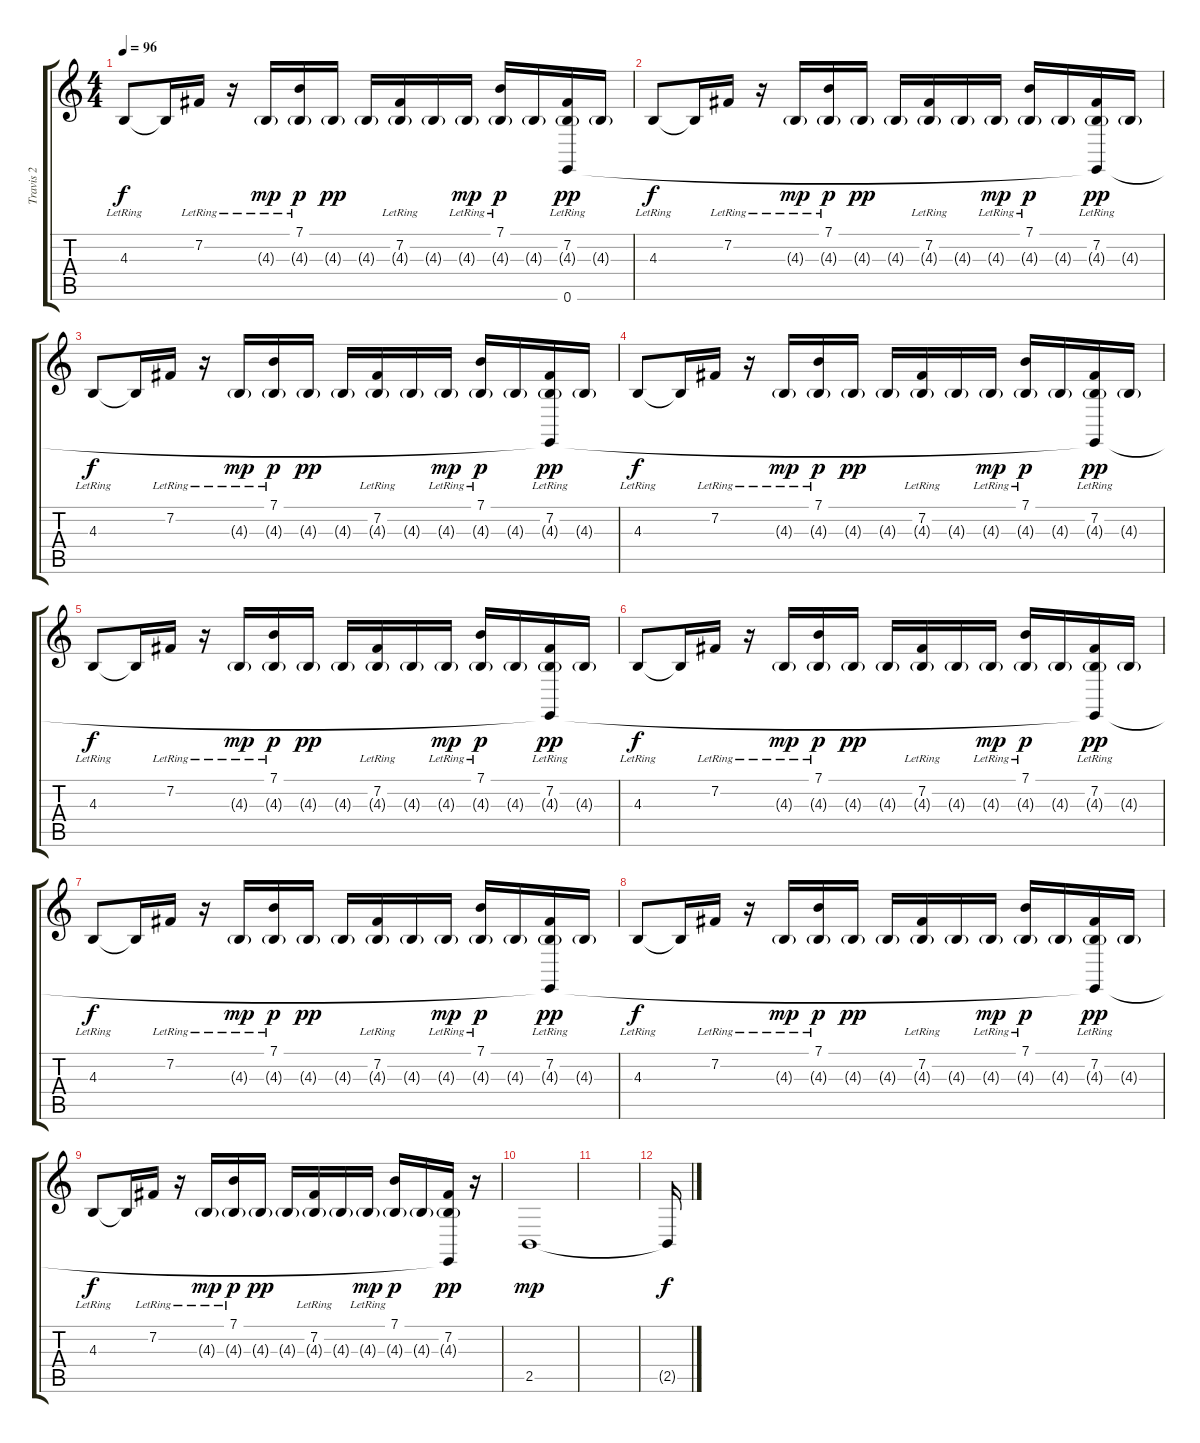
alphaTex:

\track ("Travis 2" "Travis 2") {instrument acousticgrandpiano}
\staff {score tabs}
\tuning (E4 B3 G3 D3 A2 E2) {hide}
\ts (4 4)
\tempo 96
\clef g2
\ks c
4.3{lr}.8{dy f} 4.3{t}.16 7.2{lr}.16 r.16 4.3{g lr}.16{dy mp} (7.1{lr} 4.3{g}).16{dy p} 4.3{g}.16{dy pp} 4.3{g}.16 (7.2{lr} 4.3{g}).16 4.3{g}.16 4.3{g lr}.16{dy mp} (7.1{lr} 4.3{g}).16{dy p} 4.3{g}.16 (7.2{lr} 4.3{g} 0.6{t}).16{dy pp} 4.3{g}.16 |
4.3{lr}.8{dy f} 4.3{t}.16 7.2{lr}.16 r.16 4.3{g lr}.16{dy mp} (7.1{lr} 4.3{g}).16{dy p} 4.3{g}.16{dy pp} 4.3{g}.16 (7.2{lr} 4.3{g}).16 4.3{g}.16 4.3{g lr}.16{dy mp} (7.1{lr} 4.3{g}).16{dy p} 4.3{g}.16 (7.2{lr} 4.3{g} 0.6{t}).16{dy pp} 4.3{g}.16 |
4.3{lr}.8{dy f} 4.3{t}.16 7.2{lr}.16 r.16 4.3{g lr}.16{dy mp} (7.1{lr} 4.3{g}).16{dy p} 4.3{g}.16{dy pp} 4.3{g}.16 (7.2{lr} 4.3{g}).16 4.3{g}.16 4.3{g lr}.16{dy mp} (7.1{lr} 4.3{g}).16{dy p} 4.3{g}.16 (7.2{lr} 4.3{g} 0.6{t}).16{dy pp} 4.3{g}.16 |
4.3{lr}.8{dy f} 4.3{t}.16 7.2{lr}.16 r.16 4.3{g lr}.16{dy mp} (7.1{lr} 4.3{g}).16{dy p} 4.3{g}.16{dy pp} 4.3{g}.16 (7.2{lr} 4.3{g}).16 4.3{g}.16 4.3{g lr}.16{dy mp} (7.1{lr} 4.3{g}).16{dy p} 4.3{g}.16 (7.2{lr} 4.3{g} 0.6{t}).16{dy pp} 4.3{g}.16 |
4.3{lr}.8{dy f} 4.3{t}.16 7.2{lr}.16 r.16 4.3{g lr}.16{dy mp} (7.1{lr} 4.3{g}).16{dy p} 4.3{g}.16{dy pp} 4.3{g}.16 (7.2{lr} 4.3{g}).16 4.3{g}.16 4.3{g lr}.16{dy mp} (7.1{lr} 4.3{g}).16{dy p} 4.3{g}.16 (7.2{lr} 4.3{g} 0.6{t}).16{dy pp} 4.3{g}.16 |
4.3{lr}.8{dy f} 4.3{t}.16 7.2{lr}.16 r.16 4.3{g lr}.16{dy mp} (7.1{lr} 4.3{g}).16{dy p} 4.3{g}.16{dy pp} 4.3{g}.16 (7.2{lr} 4.3{g}).16 4.3{g}.16 4.3{g lr}.16{dy mp} (7.1{lr} 4.3{g}).16{dy p} 4.3{g}.16 (7.2{lr} 4.3{g} 0.6{t}).16{dy pp} 4.3{g}.16 |
4.3{lr}.8{dy f} 4.3{t}.16 7.2{lr}.16 r.16 4.3{g lr}.16{dy mp} (7.1{lr} 4.3{g}).16{dy p} 4.3{g}.16{dy pp} 4.3{g}.16 (7.2{lr} 4.3{g}).16 4.3{g}.16 4.3{g lr}.16{dy mp} (7.1{lr} 4.3{g}).16{dy p} 4.3{g}.16 (7.2{lr} 4.3{g} 0.6{t}).16{dy pp} 4.3{g}.16 |
4.3{lr}.8{dy f} 4.3{t}.16 7.2{lr}.16 r.16 4.3{g lr}.16{dy mp} (7.1{lr} 4.3{g}).16{dy p} 4.3{g}.16{dy pp} 4.3{g}.16 (7.2{lr} 4.3{g}).16 4.3{g}.16 4.3{g lr}.16{dy mp} (7.1{lr} 4.3{g}).16{dy p} 4.3{g}.16 (7.2{lr} 4.3{g} 0.6{t}).16{dy pp} 4.3{g}.16 |
4.3{lr}.8{dy f} 4.3{t}.16 7.2{lr}.16 r.16 4.3{g lr}.16{dy mp} (7.1{lr} 4.3{g}).16{dy p} 4.3{g}.16{dy pp} 4.3{g}.16 (7.2{lr} 4.3{g}).16 4.3{g}.16 4.3{g lr}.16{dy mp} (7.1{lr} 4.3{g}).16{dy p} 4.3{g}.16 (7.2 4.3{g} 0.6{t}).16{dy pp} r.16 |
2.5.1{dy mp} |
|
2.5{t}.16{dy f}
